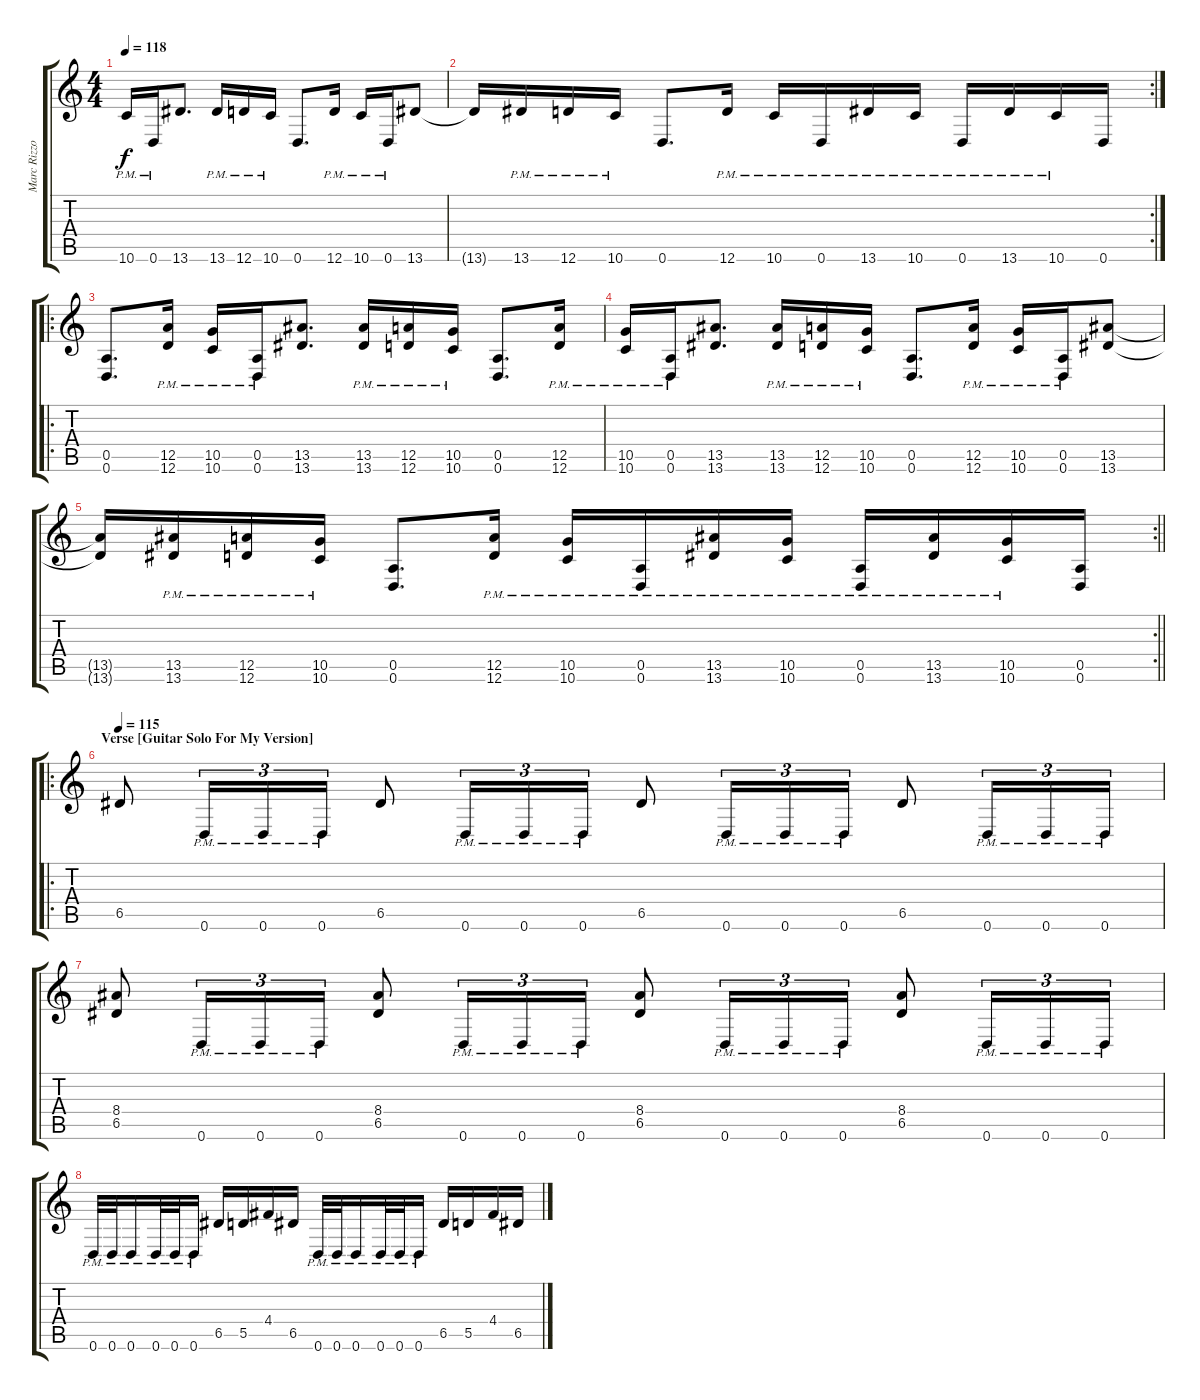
\track ("Marc Rizzo" "Marc Rizzo") {instrument distortionguitar}
\staff {score tabs}
\tuning (E4 B3 G3 D3 A2 D2) {hide}
\ts (4 4)
\tempo 118
\clef g2
\ks c
10.6{pm}.16{dy f} 0.6{pm}.16 13.6.8{d} 13.6{pm}.16 12.6{pm}.16 10.6{pm}.16 0.6.8{d} 12.6{pm}.16 10.6{pm}.16 0.6{pm}.16 13.6.8 |
\rc 2
13.6{t}.16 13.6{pm}.16 12.6{pm}.16 10.6{pm}.16 0.6.8{d} 12.6{pm}.16 10.6{pm}.16 0.6{pm}.16 13.6{pm}.16 10.6{pm}.16 0.6{pm}.16 13.6{pm}.16 10.6{pm}.16 0.6.16 |
\ro
(0.5 0.6).8{d} (12.5{pm} 12.6{pm}).16 (10.5{pm} 10.6{pm}).16 (0.5{pm} 0.6{pm}).16 (13.5 13.6).8{d} (13.5{pm} 13.6{pm}).16 (12.5{pm} 12.6{pm}).16 (10.5{pm} 10.6{pm}).16 (0.5 0.6).8{d} (12.5{pm} 12.6{pm}).16 |
(10.5{pm} 10.6{pm}).16 (0.5{pm} 0.6{pm}).16 (13.5 13.6).8{d} (13.5{pm} 13.6{pm}).16 (12.5{pm} 12.6{pm}).16 (10.5{pm} 10.6{pm}).16 (0.5 0.6).8{d} (12.5{pm} 12.6{pm}).16 (10.5{pm} 10.6{pm}).16 (0.5{pm} 0.6{pm}).16 (13.5 13.6).8 |
\rc 2
\barLineRight lightlight
(13.5{t} 13.6{t}).16 (13.5{pm} 13.6{pm}).16 (12.5{pm} 12.6{pm}).16 (10.5{pm} 10.6{pm}).16 (0.5 0.6).8{d} (12.5{pm} 12.6{pm}).16 (10.5{pm} 10.6{pm}).16 (0.5{pm} 0.6{pm}).16 (13.5{pm} 13.6{pm}).16 (10.5{pm} 10.6{pm}).16 (0.5{pm} 0.6{pm}).16 (13.5{pm} 13.6{pm}).16 (10.5{pm} 10.6{pm}).16 (0.5 0.6).16 |
\ro
\section ("" "Verse [Guitar Solo For My Version]")
\tempo 115
6.5.8 0.6{pm}.16{tu (3 2)} 0.6{pm}.16{tu (3 2)} 0.6{pm}.16{tu (3 2)} 6.5.8 0.6{pm}.16{tu (3 2)} 0.6{pm}.16{tu (3 2)} 0.6{pm}.16{tu (3 2)} 6.5.8 0.6{pm}.16{tu (3 2)} 0.6{pm}.16{tu (3 2)} 0.6{pm}.16{tu (3 2)} 6.5.8 0.6{pm}.16{tu (3 2)} 0.6{pm}.16{tu (3 2)} 0.6{pm}.16{tu (3 2)} |
(8.4 6.5).8 0.6{pm}.16{tu (3 2)} 0.6{pm}.16{tu (3 2)} 0.6{pm}.16{tu (3 2)} (8.4 6.5).8 0.6{pm}.16{tu (3 2)} 0.6{pm}.16{tu (3 2)} 0.6{pm}.16{tu (3 2)} (8.4 6.5).8 0.6{pm}.16{tu (3 2)} 0.6{pm}.16{tu (3 2)} 0.6{pm}.16{tu (3 2)} (8.4 6.5).8 0.6{pm}.16{tu (3 2)} 0.6{pm}.16{tu (3 2)} 0.6{pm}.16{tu (3 2)} |
0.6{pm}.32 0.6{pm}.32 0.6{pm}.16 0.6{pm}.32 0.6{pm}.32 0.6{pm}.16 6.5.16 5.5.16 4.4.16 6.5.16 0.6{pm}.32 0.6{pm}.32 0.6{pm}.16 0.6{pm}.32 0.6{pm}.32 0.6{pm}.16 6.5.16 5.5.16 4.4.16 6.5.16
